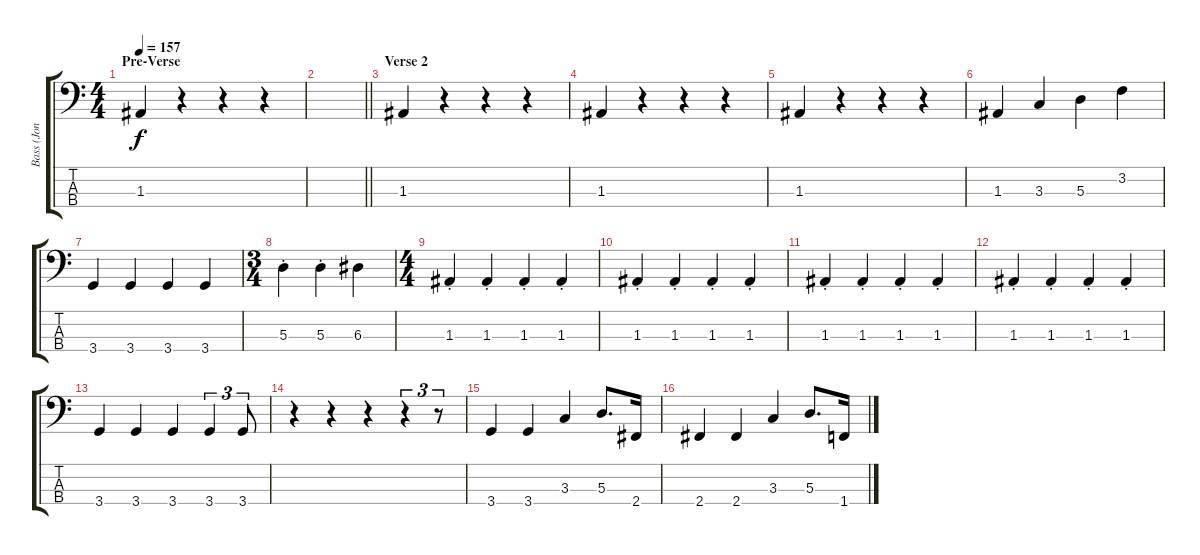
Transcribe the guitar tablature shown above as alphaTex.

\track ("Bass (Jon Walker)" "Bass (Jon ") {instrument electricbassfinger}
\staff {score tabs}
\tuning (G2 D2 A1 E1) {hide}
\ts (4 4)
\section ("" "Pre-Verse")
\tempo 157
\clef f4
\ks c
1.3.4{dy f} r.4 r.4 r.4 |
\barLineRight lightlight
|
\section ("" "Verse 2")
1.3.4 r.4 r.4 r.4 |
1.3.4 r.4 r.4 r.4 |
1.3.4 r.4 r.4 r.4 |
1.3.4 3.3.4 5.3.4 3.2.4 |
3.4.4 3.4.4 3.4.4 3.4.4 |
\ts (3 4)
5.3{st}.4 5.3{st}.4 6.3.4 |
\ts (4 4)
1.3{st}.4 1.3{st}.4 1.3{st}.4 1.3{st}.4 |
1.3{st}.4 1.3{st}.4 1.3{st}.4 1.3{st}.4 |
1.3{st}.4 1.3{st}.4 1.3{st}.4 1.3{st}.4 |
1.3{st}.4 1.3{st}.4 1.3{st}.4 1.3{st}.4 |
3.4.4 3.4.4 3.4.4 3.4.4{tu (3 2)} 3.4.8{tu (3 2)} |
r.4 r.4 r.4 r.4{tu (3 2)} r.8{tu (3 2)} |
3.4.4 3.4.4 3.3.4 5.3.8{d} 2.4.16 |
2.4.4 2.4.4 3.3.4 5.3.8{d} 1.4.16
